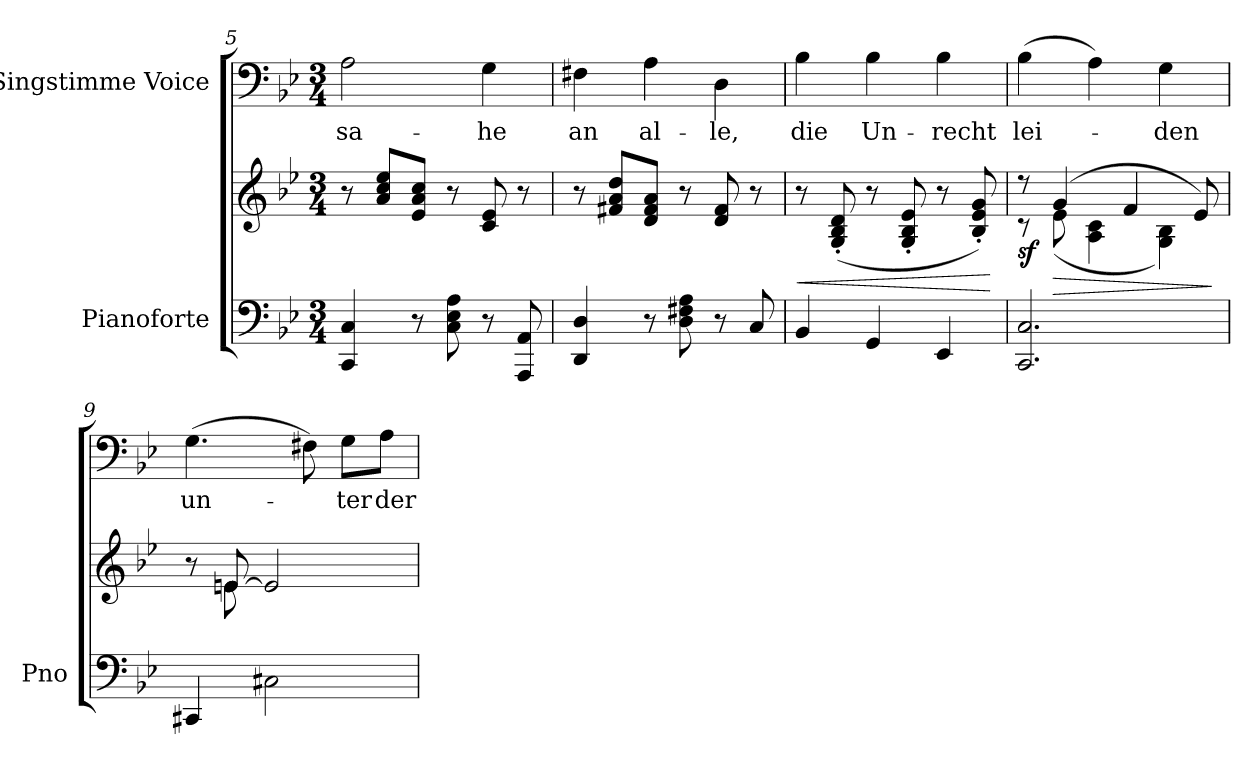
**kern	**kern	**dynam	**kern	**text
*part2	*part2	*part2	*part1	*part1
*staff3	*staff2	*staff2/3	*staff1	*staff1
*I"Pianoforte	*	*	*I"Singstimme Voice	*
*I'Pno	*	*	*	*
!!LO:LB:g=z
*clefF4	*clefG2	*	*clefF4	*
*k[b-e-]	*k[b-e-]	*	*k[b-e-]	*
*M3/4	*M3/4	*	*M3/4	*
=5	=5	=5	=5	=5
!	!	!	!	!LO:LY:b
4CC/ 4C/	8r	.	2A\	sa-
.	8a/ 8cc/ 8ee-/L	.	.	.
8r	8e-/ 8a/ 8cc/J	.	.	.
8C\ 8E-\ 8A\	8r	.	.	.
!	!	!	!	!LO:LY:b
8r	8c/ 8e-/	.	4G\	-he
8AAA/ 8AA/	8r	.	.	.
!!LO:LB:g=z
=6	=6	=6	=6	=6
!	!	!	!	!LO:LY:b
4DD/ 4D/	8r	.	4F#X\	an
.	8f#X/ 8a/ 8dd/L	.	.	.
!	!	!	!	!LO:LY:b
8r	8d/ 8f#/ 8a/J	.	4A\	al-
8D\ 8F#X\ 8A\	8r	.	.	.
!	!	!	!	!LO:LY:b
8r	8d/ 8f#/	.	4D\	-le,
8C/	8r	.	.	.
=7	=7	=7	=7	=7
!	!	!LO:HP:b	!	!LO:LY:b
4BB-/	8r	<	4B-\	die
.	(>8G/'> 8B-/'> 8d/'>	.	.	.
!	!	!	!	!LO:LY:b
4GG/	8r	.	4B-\	Un-
.	8G/'> 8B-/'> 8e-/'>	.	.	.
!	!	!	!	!LO:LY:b
4EE-/	8r	.	4B-\	-recht
.	8B-/'> 8e-/'> 8g/'>)	.	.	.
.	.	[	.	.
=8	=8	=8	=8	=8
*	*^	*	*	*
!	!	!	!LO:DY:b	!	!LO:LY:b
2.CC/ 2.C/	8r	8r	sf	(4B-\	lei-
!	!	!	!LO:HP:b	!	!
.	(4g/	(8e-\	>	.	.
.	.	4A\ 4c\	.	4A\)	.
.	4f/	.	.	.	.
!	!	!	!	!	!LO:LY:b
.	.	4G\ 4B-\)	.	4G\	-den
.	8e-/)	.	.	.	.
*	*v	*v	*	*	*
.	.	]	.	.
=9	=9	=9	=9	=9
*^	*^	*	*	*
!	!	!	!	!	!	!LO:LY:b
4ryy	4CC#X/	8r	8ryy	.	(4.G\	un-
.	.	[8en/	(<8e\L	.	.	.
8B-/	2C#X\	2e/]	2ryy	.	.	.
8A/	.	.	.	.	8F#X\)	.
!	!	!	!	!	!	!LO:LY:b
8B-/	.	.	.	.	8G\L	-ter
!	!	!	!	!	!	!LO:LY:b
8En/J)	.	.	.	.	8A\J	der
*v	*v	*	*	*	*	*
*	*v	*v	*	*	*
=	=	=	=	=
*-	*-	*-	*-	*-
